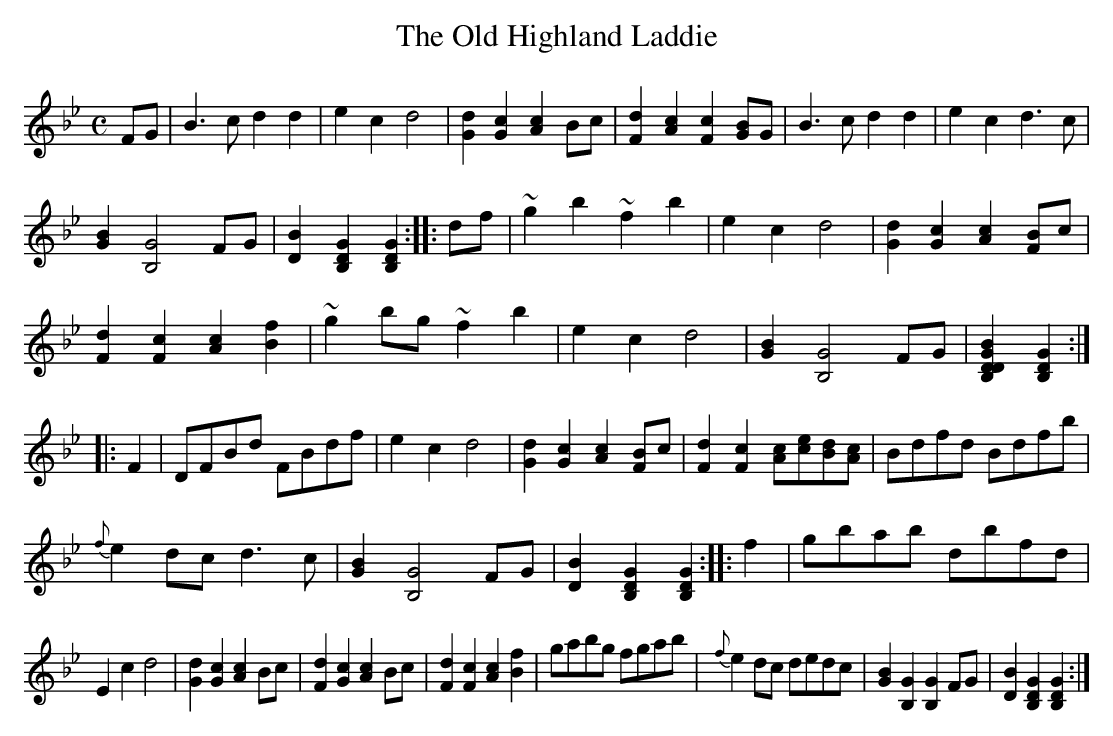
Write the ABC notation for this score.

X:1
T:Old Highland Laddie, The
M:C
L:1/8
K:Bb
FG|B3c d2d2|e2c2 d4|[G2d2][G2c2][A2c2] Bc|[F2d2][A2c2][F2c2][GB]G|B3c d2d2|e2c2d3c|
[G2B2][B,4G4] FG|[D2B2][B,2D2G2][B,2D2G2]:||:df|~g2b2~f2b2|e2c2d4|[G2d2][G2c2][A2c2] [FB]c|
[F2d2][F2c2][A2c2][B2f2]|~g2 bg ~f2 b2|e2c2 d4|[G2B2][B,4G4]FG|[D2B2[B,2D2G2][B,2D2G2]:|
|:F2|DFBd FBdf|e2c2 d4|[G2d2][G2c2][A2c2][FB]c|[F2d2][F2c2][Ac][ce][Bd][Ac]|Bdfd Bdfb|
{f}e2 dc d3c|[G2B2][B,4G4] FG|[D2B2][B,2D2G2][B,2D2G2]:||:f2|gbab dbfd|
E2c2d4|[G2d2][G2c2][A2c2]Bc|[F2d2][G2c2][A2c2]Bc|[F2d2][F2c2][A2c2][B2f2]|gabg fgab|{f}e2 dc dedc|[G2B2][B,2G2][B,2G2] FG|[D2B2][B,2D2G2][B,2D2G2]:|
